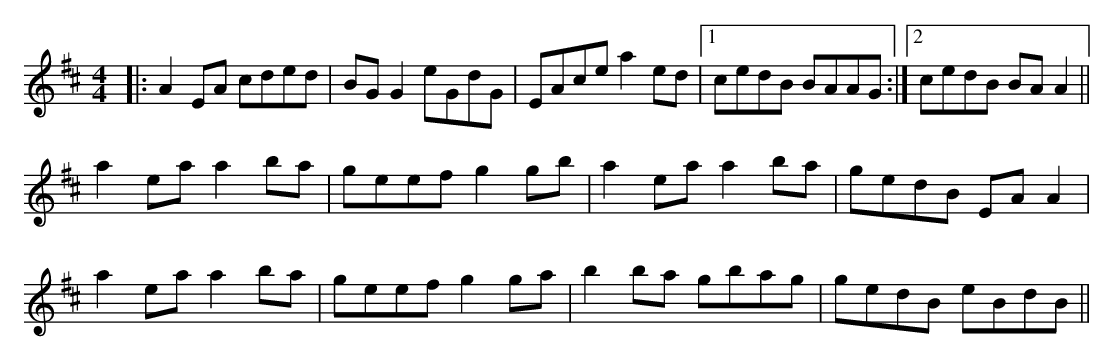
X:1
M:4/4
K:Amix
|:A2 EA cded|BG G2 eGdG|EAce a2 ed|1 cedB BAAG:|2 cedB BA A2||
a2 ea a2 ba|geef g2 gb|a2 ea a2 ba|gedB EA A2|
a2 ea a2 ba|geef g2 ga|b2 ba gbag|gedB eBdB||
